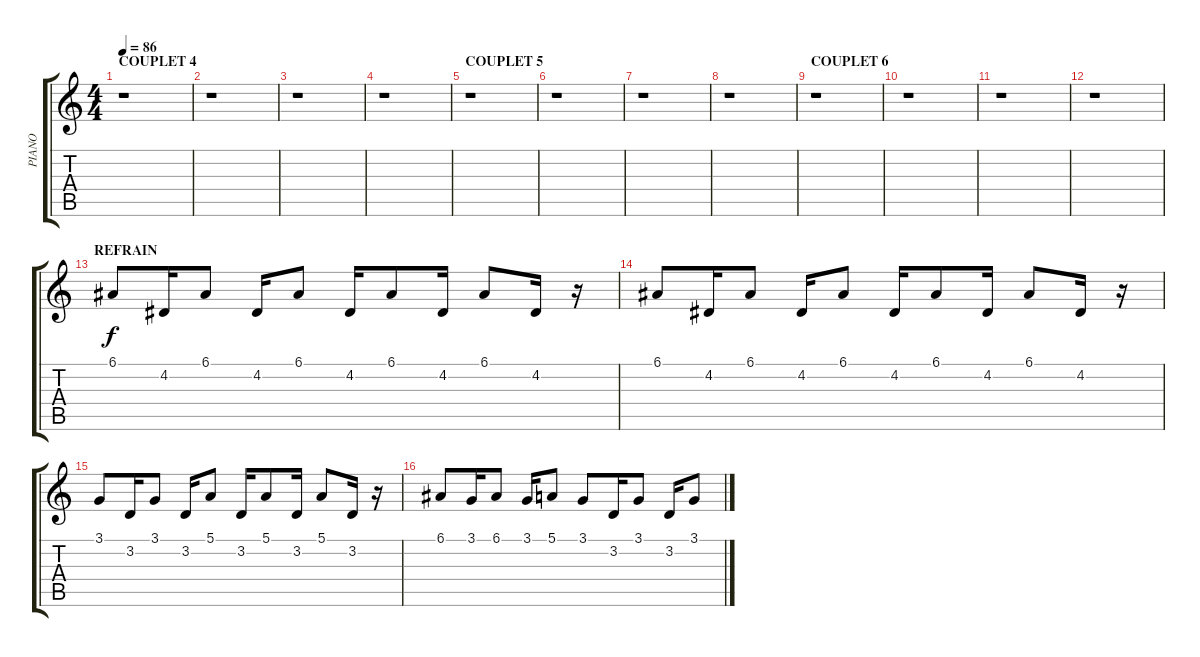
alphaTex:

\track ("PIANO" "PIANO") {instrument acousticgrandpiano}
\staff {score tabs}
\tuning (E4 B3 G3 D3 A2 E2) {hide}
\ts (4 4)
\section ("" "COUPLET 4")
\tempo 86
\clef g2
\ks c
r.1{dy f} |
r.1 |
r.1 |
r.1 |
\section ("" "COUPLET 5")
r.1 |
r.1 |
r.1 |
r.1 |
\section ("" "COUPLET 6")
r.1 |
r.1 |
r.1 |
r.1 |
\section ("" "REFRAIN")
6.1.8 4.2.16 6.1.8 4.2.16 6.1.8 4.2.16 6.1.8 4.2.16 6.1.8 4.2.16 r.16 |
6.1.8 4.2.16 6.1.8 4.2.16 6.1.8 4.2.16 6.1.8 4.2.16 6.1.8 4.2.16 r.16 |
3.1.8 3.2.16 3.1.8 3.2.16 5.1.8 3.2.16 5.1.8 3.2.16 5.1.8 3.2.16 r.16 |
6.1.8 3.1.16 6.1.8 3.1.16 5.1.8 3.1.8 3.2.16 3.1.8 3.2.16 3.1.8
